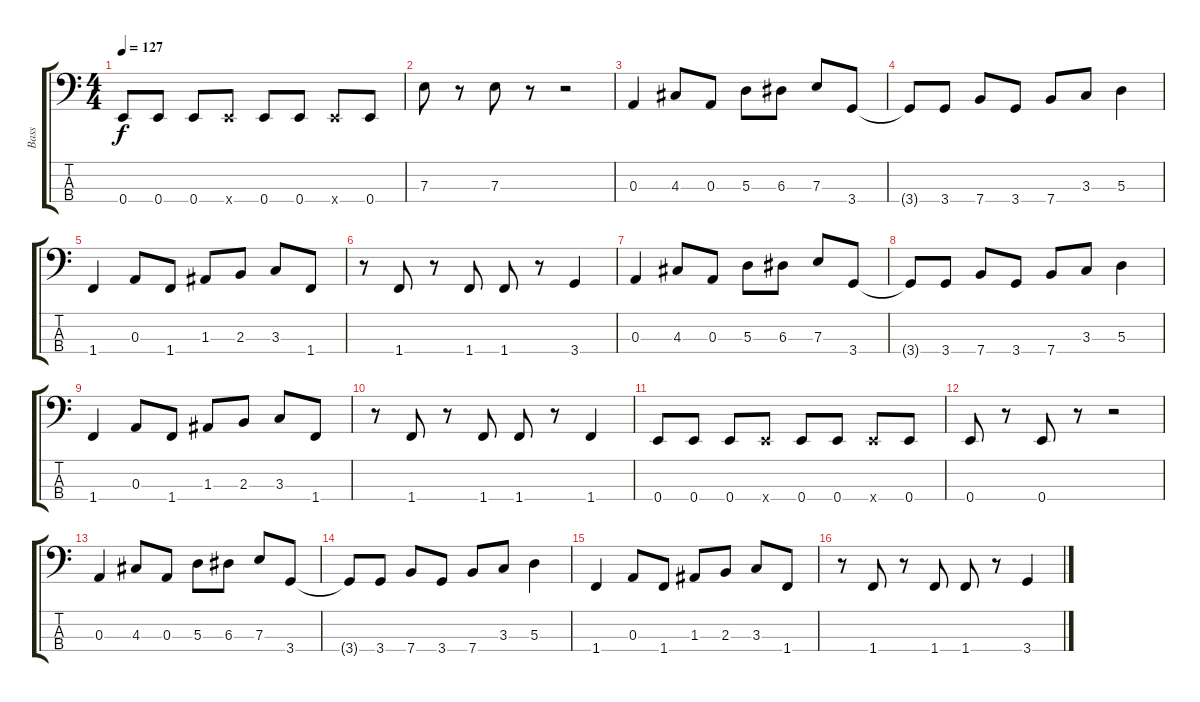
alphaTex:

\track ("Bass" "Bass") {instrument electricbasspick}
\staff {score tabs}
\tuning (G2 D2 A1 E1) {hide}
\ts (4 4)
\tempo 127
\clef f4
\ks c
0.4.8{dy f} 0.4.8 0.4.8 0.4{x}.8 0.4.8 0.4.8 0.4{x}.8 0.4.8 |
7.3.8 r.8 7.3.8 r.8 r.2 |
0.3.4 4.3.8 0.3.8 5.3.8 6.3.8 7.3.8 3.4.8 |
3.4{t}.8 3.4.8 7.4.8 3.4.8 7.4.8 3.3.8 5.3.4 |
1.4.4 0.3.8 1.4.8 1.3.8 2.3.8 3.3.8 1.4.8 |
r.8 1.4.8 r.8 1.4.8 1.4.8 r.8 3.4.4 |
0.3.4 4.3.8 0.3.8 5.3.8 6.3.8 7.3.8 3.4.8 |
3.4{t}.8 3.4.8 7.4.8 3.4.8 7.4.8 3.3.8 5.3.4 |
1.4.4 0.3.8 1.4.8 1.3.8 2.3.8 3.3.8 1.4.8 |
r.8 1.4.8 r.8 1.4.8 1.4.8 r.8 1.4.4 |
0.4.8 0.4.8 0.4.8 0.4{x}.8 0.4.8 0.4.8 0.4{x}.8 0.4.8 |
0.4.8 r.8 0.4.8 r.8 r.2 |
0.3.4 4.3.8 0.3.8 5.3.8 6.3.8 7.3.8 3.4.8 |
3.4{t}.8 3.4.8 7.4.8 3.4.8 7.4.8 3.3.8 5.3.4 |
1.4.4 0.3.8 1.4.8 1.3.8 2.3.8 3.3.8 1.4.8 |
r.8 1.4.8 r.8 1.4.8 1.4.8 r.8 3.4.4
